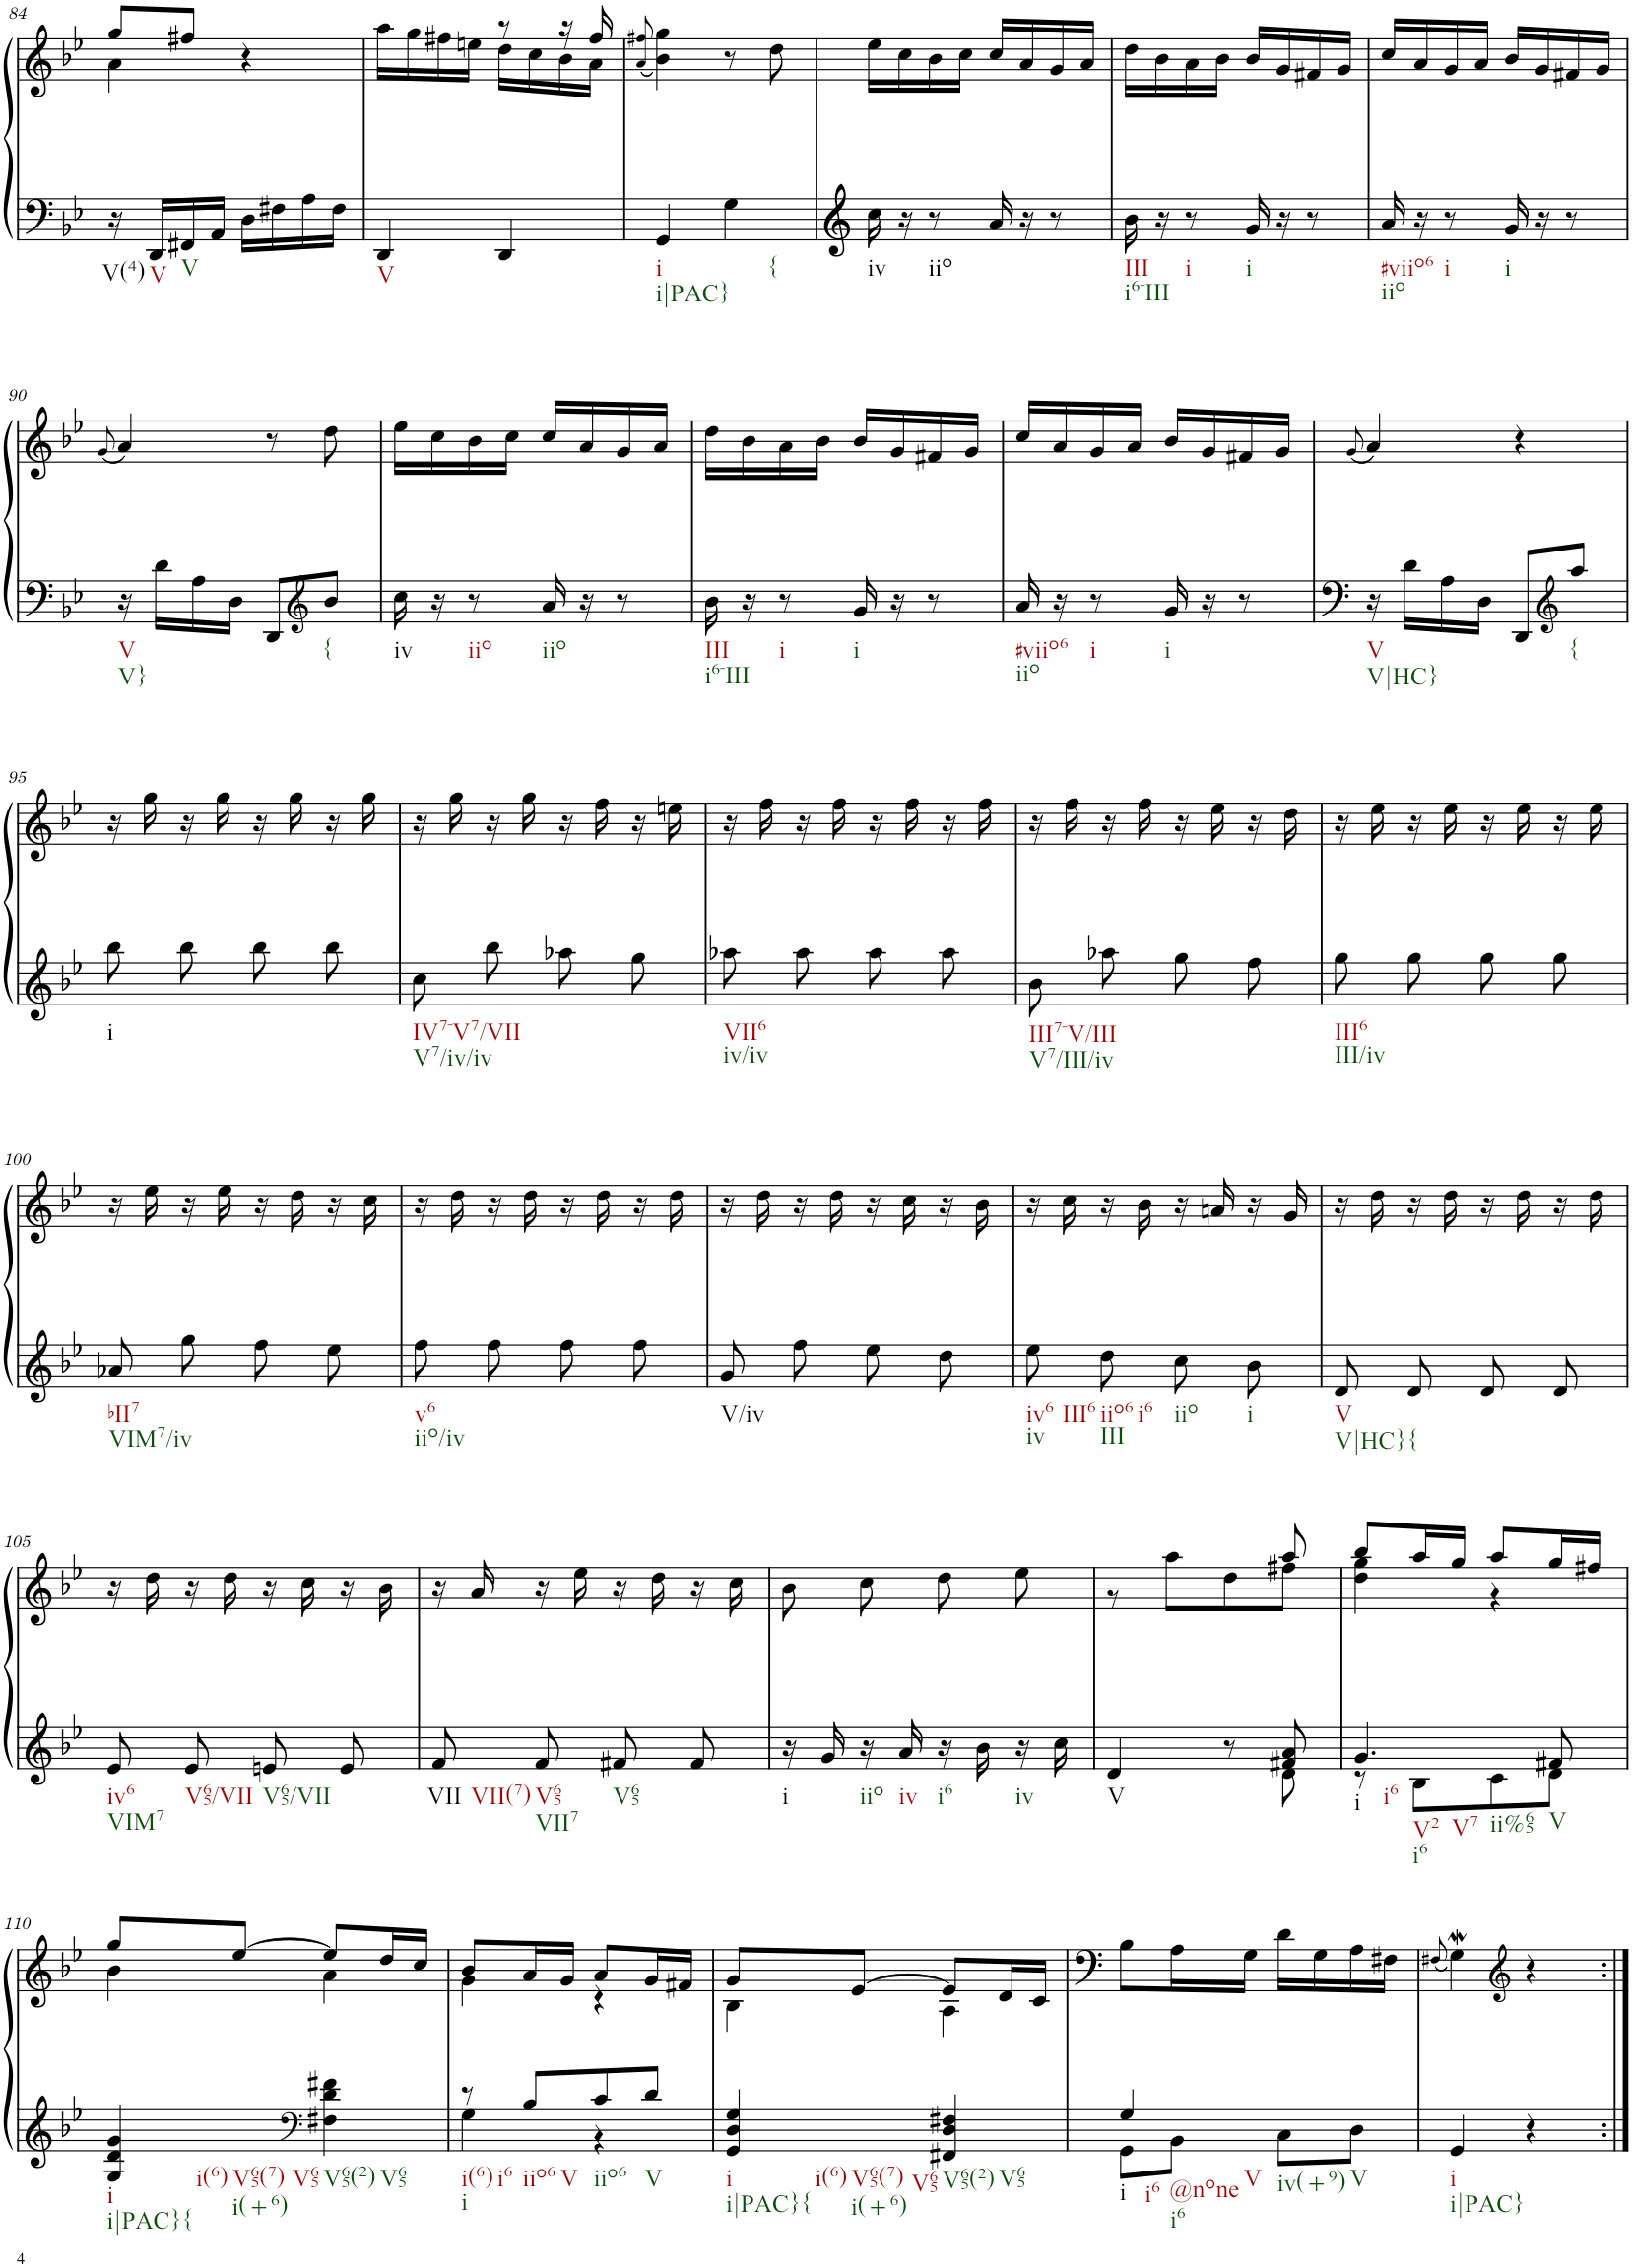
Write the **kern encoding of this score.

**kern	**kern
*part1	*part1
*staff2	*staff1
*I"Piano	*
*I'Pno.	*
!!LO:PB:g=z
*clefF4	*clefG2
*k[b-e-]	*k[b-e-]
*M2/4	*M2/4
=84	=84
*	*^
!LO:TX:b:t=V(4)	!	!
16r	8gg/L	4a\
!LO:TX:b:t=V	!	!
16DD/LL	.	.
!LO:TX:b:t=V	!	!
16FF#X/	8ff#X/J	.
16AA/JJ	.	.
16D\LL	4r	4ryy
16F#X\	.	.
16A\	.	.
16F#\JJ	.	.
=85	=85	=85
!LO:TX:b:t=V	!	!
4DD/	16aa\LL	4ryy
.	16gg\	.
.	16ff#X\	.
.	16een\JJ	.
4DD/	8r	16dd\LL
.	.	16cc\
.	16r	16b-\
.	16ff#/	16a\JJ
*	*v	*v
=86	=86
.	(8qa/ 8qff#X/
!LO:TX:b:t=i	!
!LO:TX:b:t=i|PAC}	!
4GG/	4b-\ 4gg\)
!LO:TX:b:t={	!
4G\	8r
.	8dd\
=87	=87
!LO:TX:b:t=iv	!
16cc\	16ee-\LL
16r	16cc\
!LO:TX:b:t=iio	!
8r	16b-\
.	16cc\JJ
16a/	16cc/LL
16r	16a/
8r	16g/
.	16a/JJ
=88	=88
!LO:TX:b:t=III	!
!LO:TX:b:t=i6-III	!
16b-\	16dd\LL
16r	16b-\
!LO:TX:b:t=i	!
8r	16a\
.	16b-\JJ
!LO:TX:b:t=i	!
16g/	16b-/LL
16r	16g/
8r	16f#X/
.	16g/JJ
=89	=89
!LO:TX:b:t=#viio6	!
!LO:TX:b:t=iio	!
16a/	16cc/LL
16r	16a/
!LO:TX:b:t=i	!
8r	16g/
.	16a/JJ
!LO:TX:b:t=i	!
16g/	16b-/LL
16r	16g/
8r	16f#X/
.	16g/JJ
!!LO:LB:g=z
=90	=90
.	(8qg/
!LO:TX:b:t=V	!
!LO:TX:b:t=V}	!
16r	4a/)
16d\LL	.
16A\	.
16D\JJ	.
8DD/L	8r
*clefG2	*
!LO:TX:b:t={	!
8b-/J	8dd\
=91	=91
!LO:TX:b:t=iv	!
16cc\	16ee-\LL
16r	16cc\
!LO:TX:b:t=iio	!
8r	16b-\
.	16cc\JJ
!LO:TX:b:t=iio	!
16a/	16cc/LL
16r	16a/
8r	16g/
.	16a/JJ
=92	=92
!LO:TX:b:t=III	!
!LO:TX:b:t=i6-III	!
16b-\	16dd\LL
16r	16b-\
!LO:TX:b:t=i	!
8r	16a\
.	16b-\JJ
!LO:TX:b:t=i	!
16g/	16b-/LL
16r	16g/
8r	16f#X/
.	16g/JJ
=93	=93
!LO:TX:b:t=#viio6	!
!LO:TX:b:t=iio	!
16a/	16cc/LL
16r	16a/
!LO:TX:b:t=i	!
8r	16g/
.	16a/JJ
!LO:TX:b:t=i	!
16g/	16b-/LL
16r	16g/
8r	16f#X/
.	16g/JJ
=94	=94
.	(8qg/
!LO:TX:b:t=V	!
!LO:TX:b:t=V|HC}	!
16r	4a/)
16d\LL	.
16A\	.
16D\JJ	.
8DD/L	4r
*clefG2	*
!LO:TX:b:t={	!
8aa/J	.
!!LO:LB:g=z
=95	=95
!LO:TX:b:t=i	!
8bb-\	16r
.	16gg\
8bb-\	16r
.	16gg\
8bb-\	16r
.	16gg\
8bb-\	16r
.	16gg\
=96	=96
!LO:TX:b:t=IV7-V7/VII	!
!LO:TX:b:t=V7/iv/iv	!
8cc\	16r
.	16gg\
8bb-\	16r
.	16gg\
8aa-X\	16r
.	16ff\
8gg\	16r
.	16een\
=97	=97
!LO:TX:b:t=VII6	!
!LO:TX:b:t=iv/iv	!
8aa-X\	16r
.	16ff\
8aa-\	16r
.	16ff\
8aa-\	16r
.	16ff\
8aa-\	16r
.	16ff\
=98	=98
!LO:TX:b:t=III7-V/III	!
!LO:TX:b:t=V7/III/iv	!
8b-\	16r
.	16ff\
8aa-X\	16r
.	16ff\
8gg\	16r
.	16ee-\
8ff\	16r
.	16dd\
=99	=99
!LO:TX:b:t=III6	!
!LO:TX:b:t=III/iv	!
8gg\	16r
.	16ee-\
8gg\	16r
.	16ee-\
8gg\	16r
.	16ee-\
8gg\	16r
.	16ee-\
!!LO:LB:g=z
=100	=100
!LO:TX:b:t=bII7	!
!LO:TX:b:t=VIM7/iv	!
8a-X/	16r
.	16ee-\
8gg\	16r
.	16ee-\
8ff\	16r
.	16dd\
8ee-\	16r
.	16cc\
=101	=101
!LO:TX:b:t=v6	!
!LO:TX:b:t=iio/iv	!
8ff\	16r
.	16dd\
8ff\	16r
.	16dd\
8ff\	16r
.	16dd\
8ff\	16r
.	16dd\
=102	=102
!LO:TX:b:t=V/iv	!
8g/	16r
.	16dd\
8ff\	16r
.	16dd\
8ee-\	16r
.	16cc\
8dd\	16r
.	16b-\
=103	=103
!LO:TX:b:t=iv6	!
!LO:TX:b:t=iv	!
!LO:TX:b:t=III6	!
8ee-\	16r
.	16cc\
!LO:TX:b:t=iio6	!
!LO:TX:b:t=III	!
!LO:TX:b:t=i6	!
8dd\	16r
.	16b-\
!LO:TX:b:t=iio	!
8cc\	16r
.	16an/
!LO:TX:b:t=i	!
8b-\	16r
.	16g/
=104	=104
!LO:TX:b:t=V	!
!LO:TX:b:t=V|HC}{	!
8d/	16r
.	16dd\
8d/	16r
.	16dd\
8d/	16r
.	16dd\
8d/	16r
.	16dd\
!!LO:LB:g=z
=105	=105
!LO:TX:b:t=iv6	!
!LO:TX:b:t=VIM7	!
8e-/	16r
.	16dd\
!LO:TX:b:t=V65/VII	!
8e-/	16r
.	16dd\
!LO:TX:b:t=V65/VII	!
8en/	16r
.	16cc\
8e/	16r
.	16b-\
=106	=106
!LO:TX:b:t=VII	!
!LO:TX:b:t=VII(7)	!
8f/	16r
.	16a/
!LO:TX:b:t=V65	!
!LO:TX:b:t=VII7	!
8f/	16r
.	16ee-\
!LO:TX:b:t=V65	!
8f#X/	16r
.	16dd\
8f#/	16r
.	16cc\
=107	=107
!LO:TX:b:t=i	!
16r	8b-\
16g/	.
!LO:TX:b:t=iio	!
16r	8cc\
!LO:TX:b:t=iv	!
16a/	.
!LO:TX:b:t=i6	!
16r	8dd\
16b-\	.
!LO:TX:b:t=iv	!
16r	8ee-\
16cc\	.
=108	=108
*^	*^
!LO:TX:b:t=V	!	!	!
4d/	4.ryy	4ryy	8r
.	.	.	8aa\L
8r	.	8ryy	8dd\
8f#X/ 8a/	8d\	8aa/	8ff#X\J
=109	=109	=109	=109
!LO:TX:b:t=i	!	!	!
!LO:TX:b:t=i6	!	!	!
!LO:TX:b:t=V2	!	!	!
!LO:TX:b:t=i6	!	!	!
!LO:TX:b:t=V7	!	!	!
!LO:TX:b:t=ii%65	!	!	!
4.g/	8r	8bb-/L	4dd\ 4gg\
.	8B-\L	16aa/L	.
.	.	16gg/JJ	.
.	8c\	8aa/L	4r
!LO:TX:b:t=V	!	!	!
8f#X/	8d\J	16gg/L	.
.	.	16ff#X/JJ	.
*v	*v	*	*
!!LO:LB:g=z	!!
=110	=110	=110
!LO:TX:b:t=i	!	!
!LO:TX:b:t=i|PAC}{	!	!
!LO:TX:b:t=i(6)	!	!
!LO:TX:b:t=V65(7)	!	!
!LO:TX:b:t=i(+6)	!	!
!LO:TX:b:t=V65	!	!
4G/ 4d/ 4g/	8gg/L	4b-\
.	[8ee-/J	.
*clefF4	*	*
!LO:TX:b:t=V65(2)	!	!
!LO:TX:b:t=V65	!	!
4F#X\ 4d\ 4f#X\	8ee-/L]	4a\
.	16dd/L	.
.	16cc/JJ	.
=111	=111	=111
*^	*	*
!LO:TX:b:t=i(6)	!	!	!
!LO:TX:b:t=i	!	!	!
!LO:TX:b:t=i6	!	!	!
8r	4G\	8b-/L	4g\
!LO:TX:b:t=iio6	!	!	!
!LO:TX:b:t=V	!	!	!
8B-/L	.	16a/L	.
.	.	16g/JJ	.
!LO:TX:b:t=iio6	!	!	!
8c/	4r	8a/L	4r
!LO:TX:b:t=V	!	!	!
8d/J	.	16g/L	.
.	.	16f#X/JJ	.
*v	*v	*	*
=112	=112	=112
!LO:TX:b:t=i	!	!
!LO:TX:b:t=i|PAC}{	!	!
!LO:TX:b:t=i(6)	!	!
!LO:TX:b:t=V65(7)	!	!
!LO:TX:b:t=i(+6)	!	!
!LO:TX:b:t=V65	!	!
4GG/ 4D/ 4G/	8g/L	4B-\
.	[8e-/J	.
!LO:TX:b:t=V65(2)	!	!
!LO:TX:b:t=V65	!	!
4FF#X/ 4D/ 4F#X/	8e-/L]	4A\
.	16d/L	.
.	16c/JJ	.
*	*v	*v
=113	=113
*^	*
!LO:TX:b:t=i	!	!
!LO:TX:b:t=i6	!	!
!LO:TX:b:t=@none	!	!
!LO:TX:b:t=i6	!	!
!LO:TX:b:t=V	!	!
4G/	8GG\L	8B-\L
.	8BB-\J	16A\L
.	.	16G\JJ
!LO:TX:b:t=iv(+9)	!	!
8C\L	4ryy	16d\LL
.	.	16G\
!LO:TX:b:t=V	!	!
8D\J	.	16A\
.	.	16F#X\JJ
*v	*v	*
=114	=114
.	(8qF#X/
!LO:TX:b:t=i	!
!LO:TX:b:t=i|PAC}	!
4GG/	4GW\)
*	*clefG2
4r	4r
=:|!	=:|!
*-	*-
